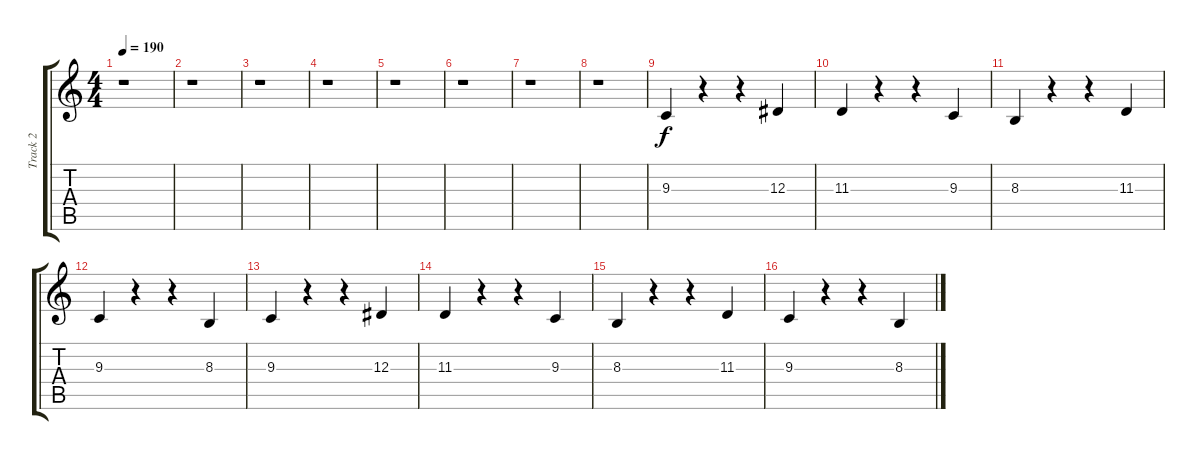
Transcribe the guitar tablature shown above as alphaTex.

\track ("Track 2" "Track 2") {instrument musicbox}
\staff {score tabs}
\tuning (C4 G3 Eb3 Bb2 F2 C2) {hide}
\ts (4 4)
\tempo 190
\clef g2
\ks c
r.1{dy f} |
r.1 |
r.1 |
r.1 |
r.1 |
r.1 |
r.1 |
r.1 |
9.3.4 r.4 r.4 12.3.4 |
11.3.4 r.4 r.4 9.3.4 |
8.3.4 r.4 r.4 11.3.4 |
9.3.4 r.4 r.4 8.3.4 |
9.3.4 r.4 r.4 12.3.4 |
11.3.4 r.4 r.4 9.3.4 |
8.3.4 r.4 r.4 11.3.4 |
9.3.4 r.4 r.4 8.3.4
